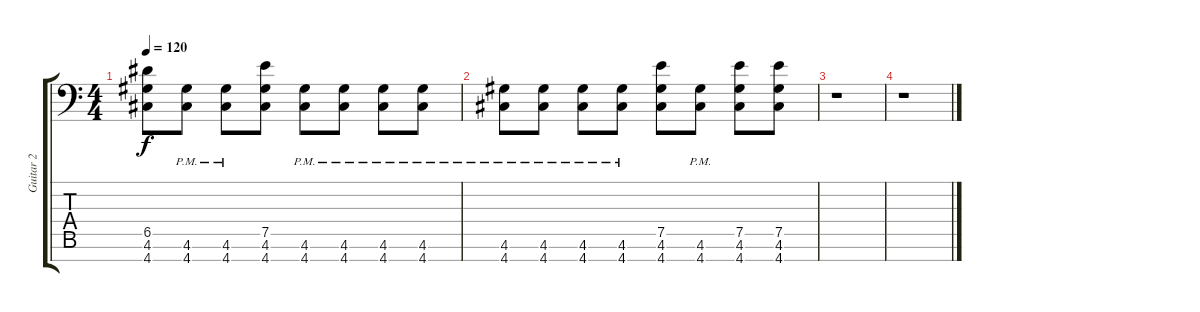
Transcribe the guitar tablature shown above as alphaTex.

\track ("Guitar 2" "Guitar 2") {instrument overdrivenguitar}
\staff {score tabs}
\tuning (E4 B3 G3 D3 A2 E2 A1) {hide}
\ts (4 4)
\tempo 120
\clef f4
\ks c
(6.5 4.6 4.7).8{dy f volume 0} (4.6{pm} 4.7).8 (4.6{pm} 4.7).8 (7.5 4.6 4.7).8 (4.6{pm} 4.7).8 (4.6{pm} 4.7).8 (4.6{pm} 4.7).8 (4.6{pm} 4.7).8 |
(4.6{pm} 4.7).8 (4.6{pm} 4.7).8 (4.6{pm} 4.7).8 (4.6{pm} 4.7).8 (7.5 4.6 4.7).8 (4.6{pm} 4.7).8 (7.5 4.6 4.7).8 (7.5 4.6 4.7).8 |
r.1 |
r.1
